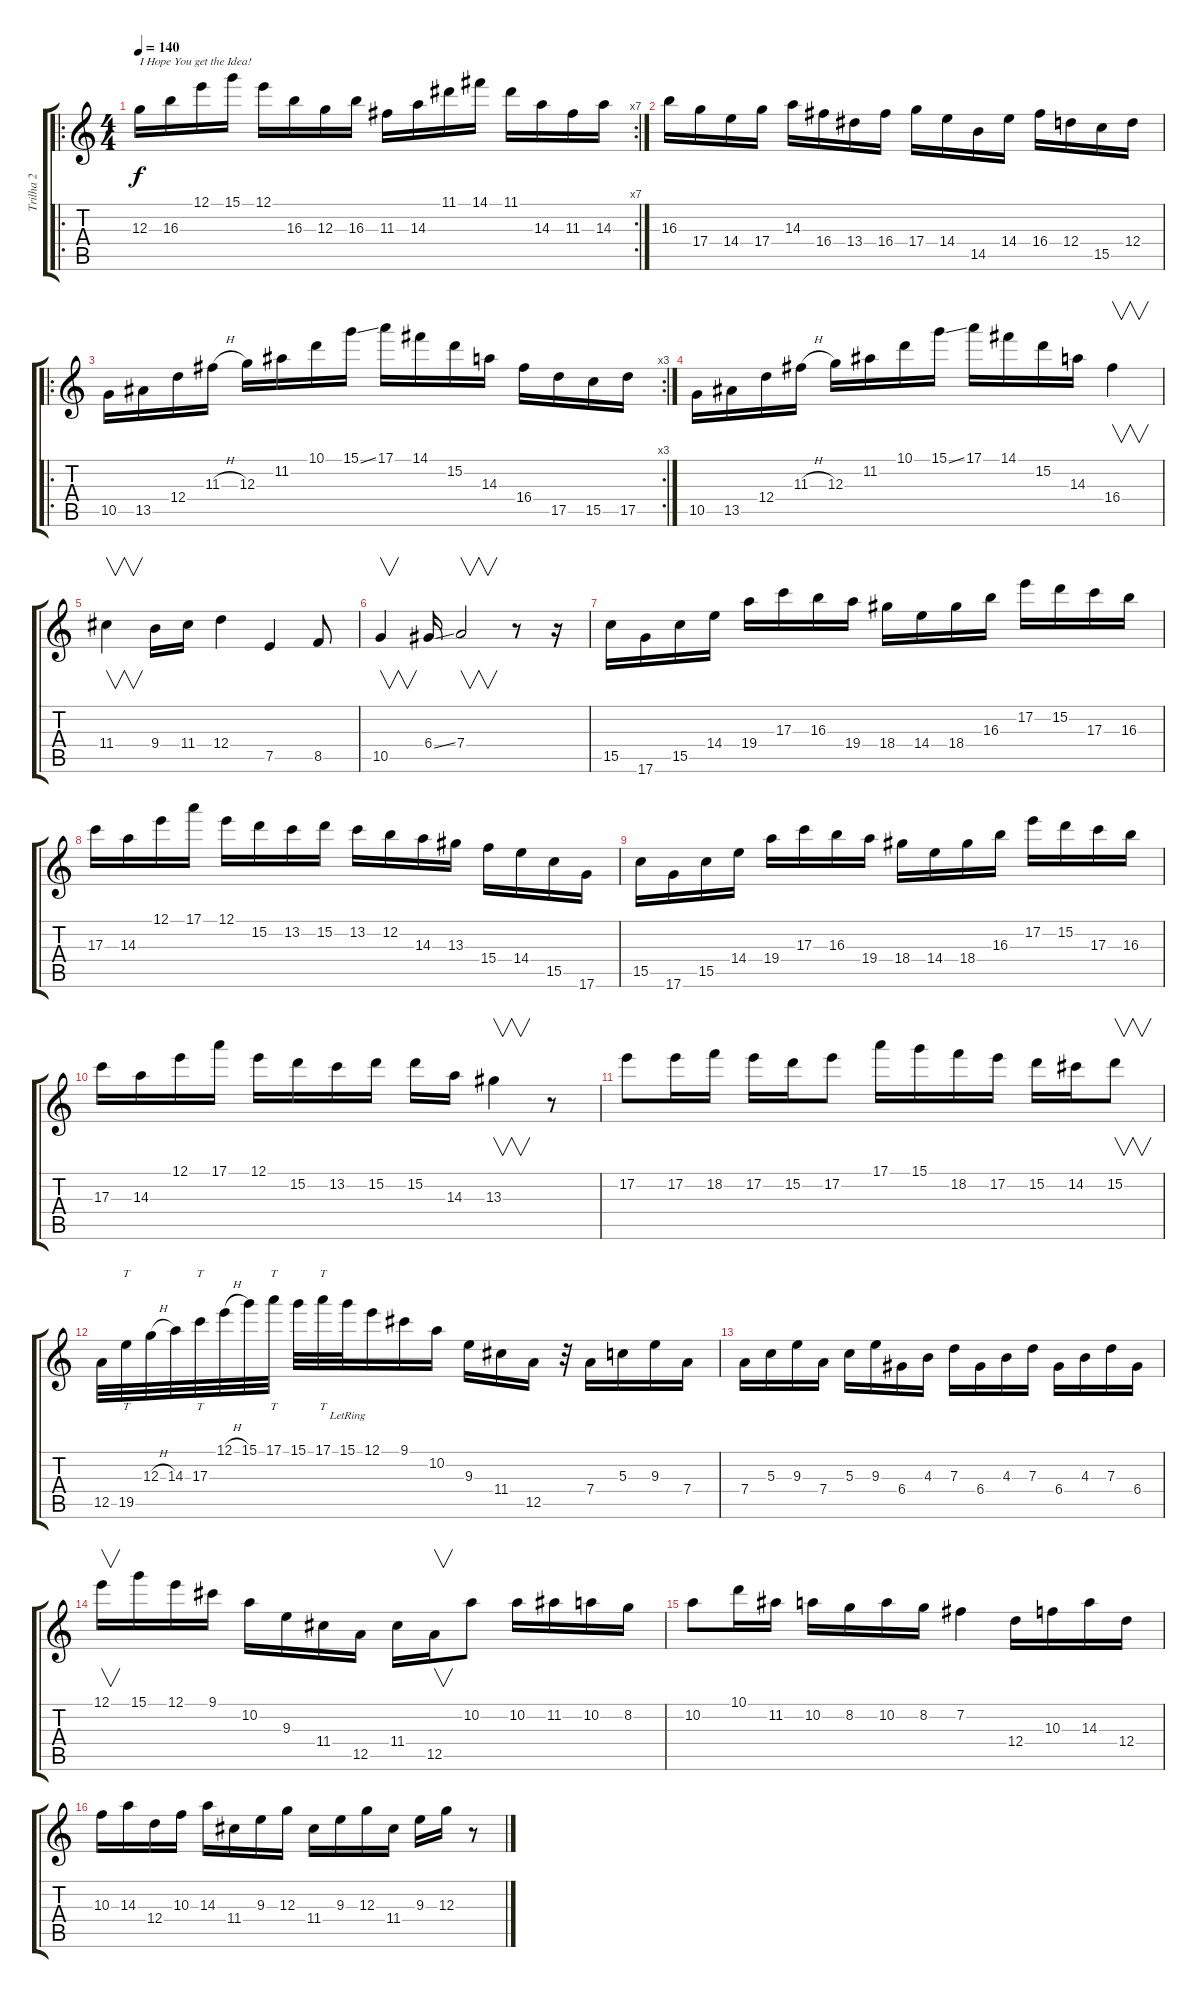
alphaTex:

\track ("Trilha 2" "Trilha 2") {instrument overdrivenguitar}
\staff {score tabs}
\tuning (E4 B3 G3 D3 A2 D2) {hide}
\ro
\rc 7
\ts (4 4)
\tempo 140
\clef g2
\ks c
12.3.16{txt "I Hope You get the Idea! " dy f instrument overdrivenguitar} 16.3.16 12.1.16 15.1.16 12.1.16 16.3.16 12.3.16 16.3.16 11.3.16 14.3.16 11.1.16 14.1.16 11.1.16 14.3.16 11.3.16 14.3.16 |
16.3.16 17.4.16 14.4.16 17.4.16 14.3.16 16.4.16 13.4.16 16.4.16 17.4.16 14.4.16 14.5.16 14.4.16 16.4.16 12.4.16 15.5.16 12.4.16 |
\ro
\rc 3
10.5.16 13.5.16 12.4.16 11.3{h}.16 12.3.16 11.2.16 10.1.16 15.1{ss}.16 17.1.16 14.1.16 15.2.16 14.3.16 16.4.16 17.5.16 15.5.16 17.5.16 |
10.5.16 13.5.16 12.4.16 11.3{h}.16 12.3.16 11.2.16 10.1.16 15.1{ss}.16 17.1.16 14.1.16 15.2.16 14.3.16 16.4.4{v} |
11.4.4{v} 9.4.16 11.4.16 12.4.4 7.5.4 8.5.8 |
10.5.4{v} 6.4{ss}.16 7.4.2{v} r.8 r.16 |
15.5.16 17.6.16 15.5.16 14.4.16 19.4.16 17.3.16 16.3.16 19.4.16 18.4.16 14.4.16 18.4.16 16.3.16 17.2.16 15.2.16 17.3.16 16.3.16 |
17.3.16 14.3.16 12.1.16 17.1.16 12.1.16 15.2.16 13.2.16 15.2.16 13.2.16 12.2.16 14.3.16 13.3.16 15.4.16 14.4.16 15.5.16 17.6.16 |
15.5.16 17.6.16 15.5.16 14.4.16 19.4.16 17.3.16 16.3.16 19.4.16 18.4.16 14.4.16 18.4.16 16.3.16 17.2.16 15.2.16 17.3.16 16.3.16 |
17.3.16 14.3.16 12.1.16 17.1.16 12.1.16 15.2.16 13.2.16 15.2.16 15.2.16 14.3.16 13.3.4{v} r.8 |
17.2.8 17.2.16 18.2.16 17.2.16 15.2.16 17.2.8 17.1.16 15.1.16 18.2.16 17.2.16 15.2.16 14.2.16 15.2.8{v} |
12.5.32 19.5.32{tt} 12.3{h}.32 14.3.32 17.3.32{tt} 12.1{h}.32 15.1.32 17.1.32{tt} 15.1.32 17.1.32{tt} 15.1{lr}.32 12.1.16 9.1.16 10.2.16 9.3.16 11.4.16 12.5.16 r.32 7.4.16 5.3.16 9.3.16 7.4.16 |
7.4.16 5.3.16 9.3.16 7.4.16 5.3.16 9.3.16 6.4.16 4.3.16 7.3.16 6.4.16 4.3.16 7.3.16 6.4.16 4.3.16 7.3.16 6.4.16 |
12.1.16{v} 15.1.16 12.1.16 9.1.16 10.2.16 9.3.16 11.4.16 12.5.16 11.4.16 12.5.16{v} 10.2.8 10.2.16 11.2.16 10.2.16 8.2.16 |
10.2.8 10.1.16 11.2.16 10.2.16 8.2.16 10.2.16 8.2.16 7.2.4 12.4.16 10.3.16 14.3.16 12.4.16 |
10.3.16 14.3.16 12.4.16 10.3.16 14.3.16 11.4.16 9.3.16 12.3.16 11.4.16 9.3.16 12.3.16 11.4.16 9.3.16 12.3.16 r.8
